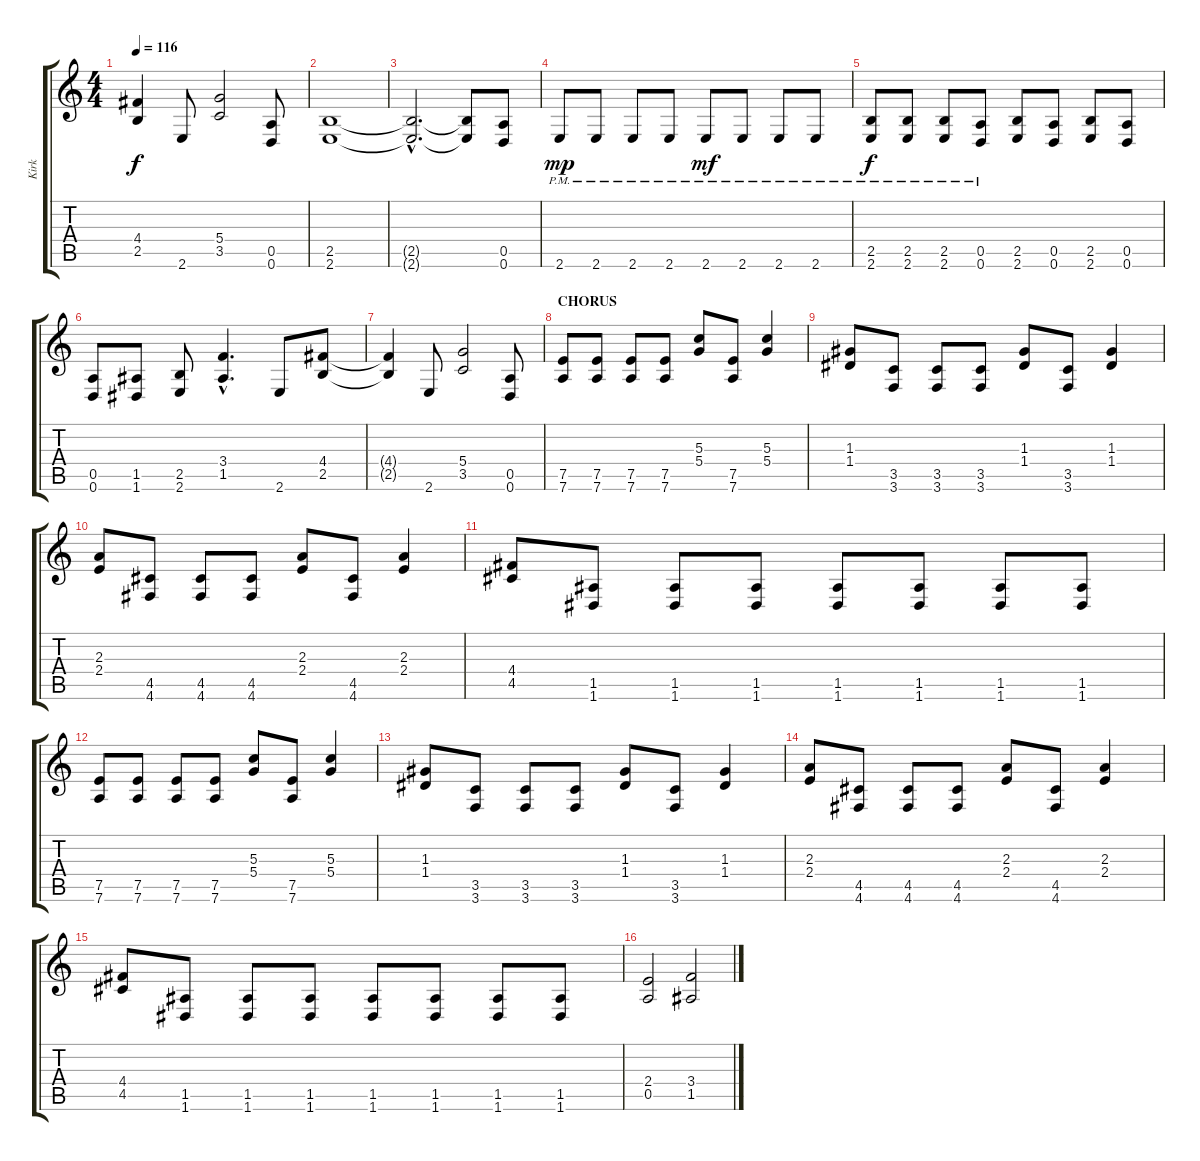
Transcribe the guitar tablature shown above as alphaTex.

\track ("Kirk" "Kirk") {instrument distortionguitar}
\staff {score tabs}
\tuning (E4 B3 G3 D3 A2 D2) {hide}
\ts (4 4)
\tempo 116
\clef g2
\ks c
(4.4{t} 2.5{t}).4{dy f} 2.6.8 (5.4 3.5).2 (0.5 0.6).8 |
(2.5 2.6).1{volume 10} |
(2.5{hac t} 2.6{hac t}).2{d} (2.5{t} 2.6{t}).8 (0.5 0.6).8 |
2.6{pm}.8{dy mp} 2.6{pm}.8 2.6{pm}.8 2.6{pm}.8 2.6{pm}.8{dy mf} 2.6{pm}.8 2.6{pm}.8 2.6{pm}.8 |
(2.5{pm} 2.6{pm}).8{dy f} (2.5{pm} 2.6{pm}).8 (2.5{pm} 2.6{pm}).8 (0.5{pm} 0.6{pm}).8 (2.5 2.6).8 (0.5 0.6).8 (2.5 2.6).8 (0.5 0.6).8{volume 13} |
(0.5 0.6).8 (1.5 1.6).8 (2.5 2.6).8 (3.4{hac} 1.5{hac}).4{d} 2.6.8 (4.4 2.5).8 |
(4.4{t} 2.5{t}).4 2.6.8 (5.4 3.5).2 (0.5 0.6).8 |
\section ("" "CHORUS")
(7.5 7.6).8 (7.5 7.6).8 (7.5 7.6).8 (7.5 7.6).8 (5.3 5.4).8 (7.5 7.6).8 (5.3 5.4).4 |
(1.3 1.4).8 (3.5 3.6).8 (3.5 3.6).8 (3.5 3.6).8 (1.3 1.4).8 (3.5 3.6).8 (1.3 1.4).4 |
(2.3 2.4).8 (4.5 4.6).8 (4.5 4.6).8 (4.5 4.6).8 (2.3 2.4).8 (4.5 4.6).8 (2.3 2.4).4 |
(4.4 4.5).8 (1.5 1.6).8 (1.5 1.6).8 (1.5 1.6).8 (1.5 1.6).8 (1.5 1.6).8 (1.5 1.6).8 (1.5 1.6).8 |
(7.5 7.6).8 (7.5 7.6).8 (7.5 7.6).8 (7.5 7.6).8 (5.3 5.4).8 (7.5 7.6).8 (5.3 5.4).4 |
(1.3 1.4).8 (3.5 3.6).8 (3.5 3.6).8 (3.5 3.6).8 (1.3 1.4).8 (3.5 3.6).8 (1.3 1.4).4 |
(2.3 2.4).8 (4.5 4.6).8 (4.5 4.6).8 (4.5 4.6).8 (2.3 2.4).8 (4.5 4.6).8 (2.3 2.4).4 |
(4.4 4.5).8 (1.5 1.6).8 (1.5 1.6).8 (1.5 1.6).8 (1.5 1.6).8 (1.5 1.6).8 (1.5 1.6).8 (1.5 1.6).8 |
(2.4 0.5).2 (3.4 1.5).2
